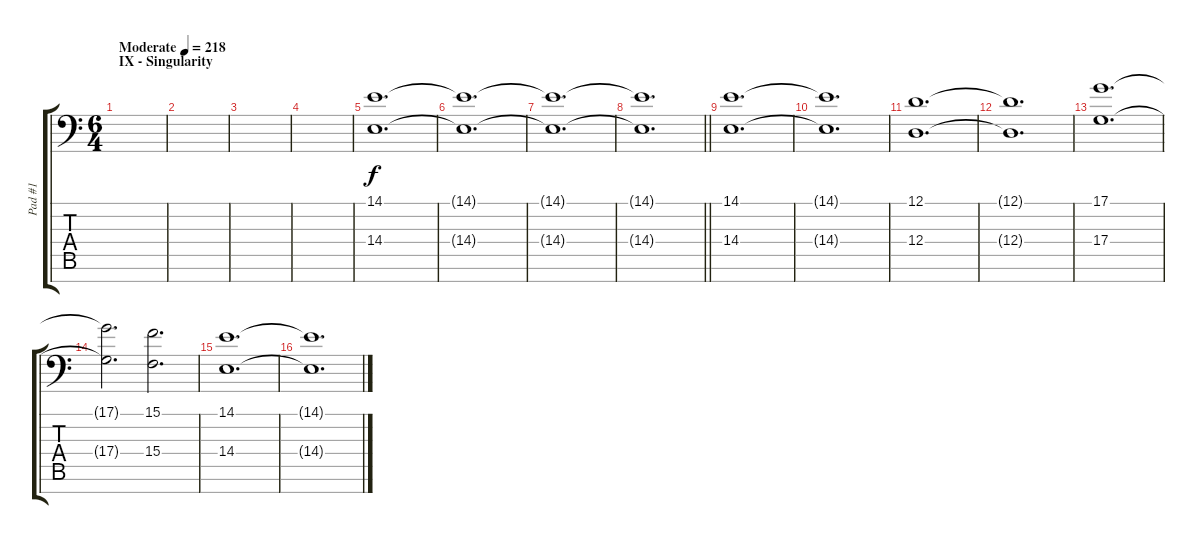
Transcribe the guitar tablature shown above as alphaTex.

\track ("Pad #1" "Pad #1") {instrument pad2warm}
\staff {score tabs}
\tuning (D3 A2 E2 D2 A1 E1 A0) {hide}
\ts (6 4)
\section ("" "IX - Singularity")
\tempo (218 "Moderate")
\clef f4
\ks c
|
|
|
|
(14.1 14.4).1{d volume 5} |
(14.1{t} 14.4{t}).1{d} |
(14.1{t} 14.4{t}).1{d volume 9} |
\barLineRight lightlight
(14.1{t} 14.4{t}).1{d} |
\section ("" "")
(14.1 14.4).1{d} |
(14.1{t} 14.4{t}).1{d} |
(12.1 12.4).1{d} |
(12.1{t} 12.4{t}).1{d} |
(17.1 17.4).1{d} |
(17.1{t} 17.4{t}).2{d} (15.1 15.4).2{d} |
(14.1 14.4).1{d} |
(14.1{t} 14.4{t}).1{d}
